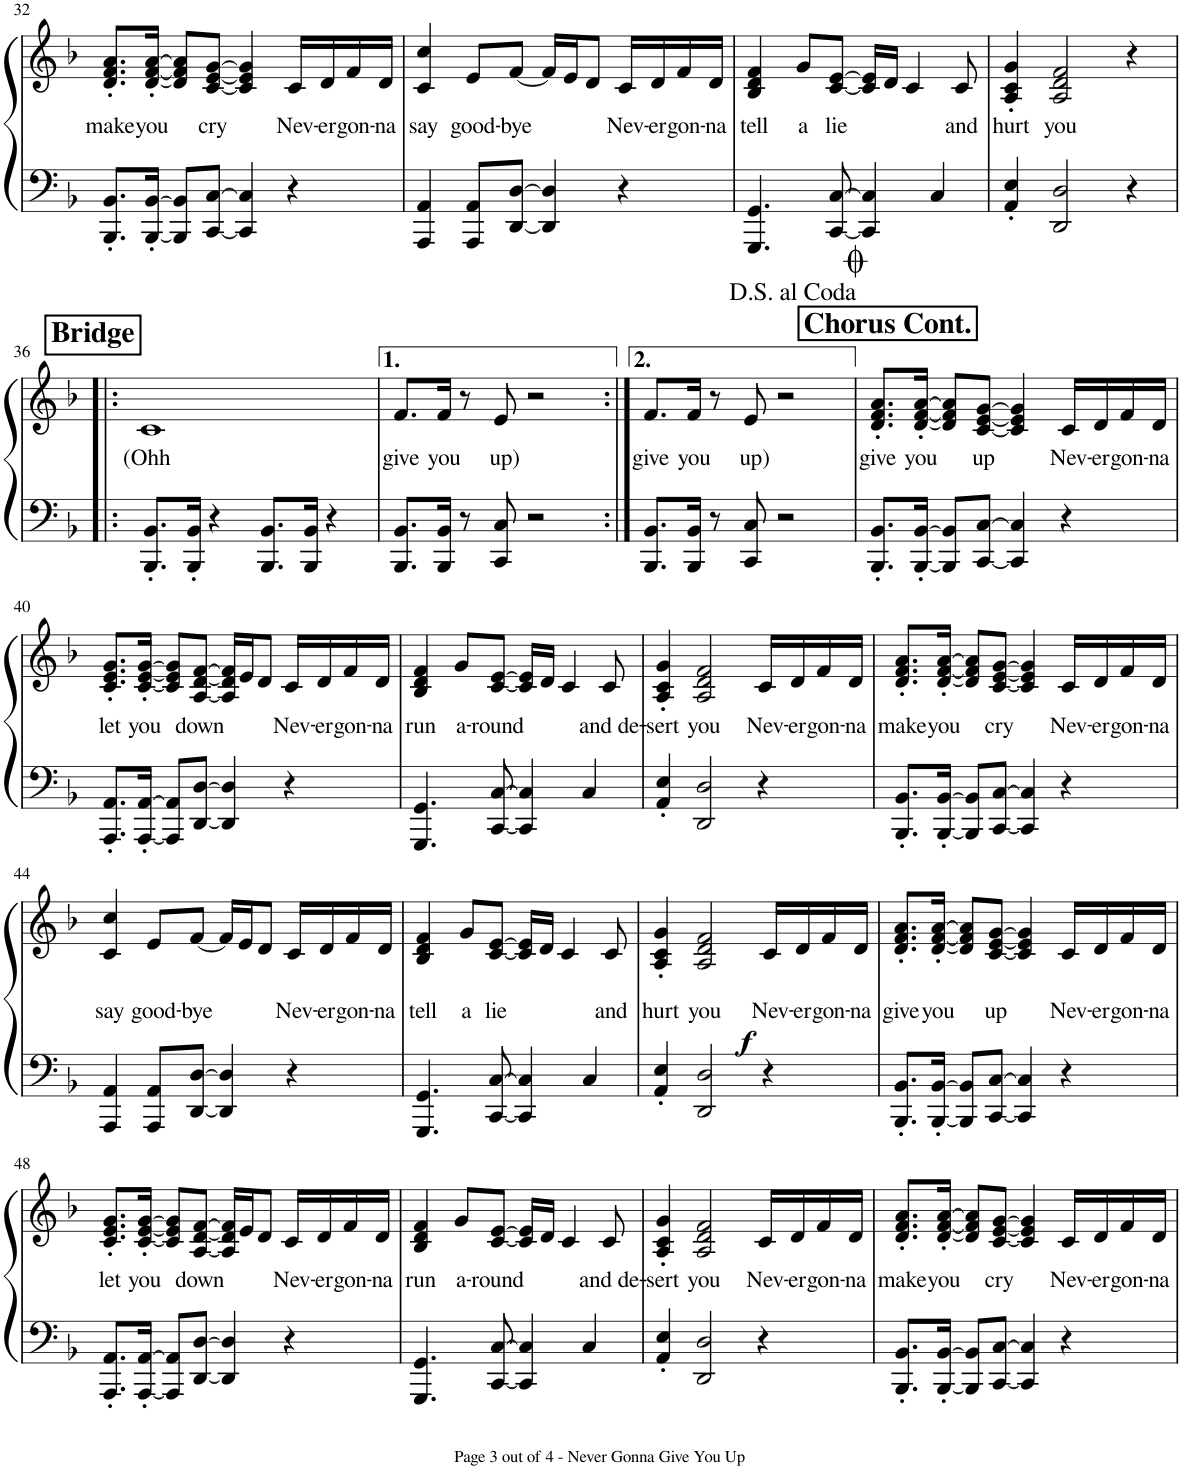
**kern	**kern	**text	**dynam
*part1	*part1	*part1	*part1
*staff2	*staff1	*staff1	*staff1/2
*I"Piano	*	*	*
*I'Pno.	*	*	*
!!LO:PB:g=z
*clefF4	*clefG2	*	*
*k[b-]	*k[b-]	*	*
*M4/4	*M4/4	*	*
=32	=32	=32	=32
!	!	!LO:LY:b	!
8.BBB-/' 8.BB-/'L	8.d/' 8.f/' 8.a/'L	make	.
!	!	!LO:LY:b	!
[16BBB-/' [16BB-/'Jk	[16d/' [16f/' [16a/'Jk	you	.
8BBB-/] 8BB-/]L	8d/] 8f/] 8a/]L	.	.
!	!	!LO:LY:b	!
[8CC/ [8C/J	[8c/ [8e/ [8g/J	cry	.
4CC/] 4C/]	4c/] 4e/] 4g/]	.	.
!	!	!LO:LY:b	!
4r	16c/LL	Nev-	.
!	!	!LO:LY:b	!
.	16d/	-er	.
!	!	!LO:LY:b	!
.	16f/	gon-	.
!	!	!LO:LY:b	!
.	16d/JJ	-na	.
=33	=33	=33	=33
!	!	!LO:LY:b	!
4AAA/ 4AA/	4c/ 4cc/	say	.
!	!	!LO:LY:b	!
8AAA/ 8AA/L	8e/L	good-	.
!	!	!LO:LY:b	!
[8DD/ [8D/J	[8f/J	-bye	.
4DD/] 4D/]	16f/LL]	.	.
.	16e/J	.	.
.	8d/J	.	.
!	!	!LO:LY:b	!
4r	16c/LL	Nev-	.
!	!	!LO:LY:b	!
.	16d/	-er	.
!	!	!LO:LY:b	!
.	16f/	gon-	.
!	!	!LO:LY:b	!
.	16d/JJ	-na	.
=34	=34	=34	=34
!	!	!LO:LY:b	!
4.GGG/ 4.GG/	4B-/ 4d/ 4f/	tell	.
!	!	!LO:LY:b	!
.	8g/L	a	.
!	!	!LO:LY:b	!
[8CC/ [8C/	[8c/ [8e/J	lie	.
4CC/] 4C/]	16c/] 16e/]LL	.	.
.	16d/JJ	.	.
.	4c/	.	.
4C/	.	.	.
!	!	!LO:LY:b	!
.	8c/	and	.
=35	=35	=35	=35
!	!	!LO:LY:b	!
4AA/' 4E/'	4A/' 4c/' 4g/'	hurt	.
!	!	!LO:LY:b	!
2DD/ 2D/	2A/ 2d/ 2f/	you	.
4r	4r	.	.
!!LO:LB:g=z
!!LO:REH:place=s1:a:B:cj:fs=14:t=Bridge
=36!|:	=36!|:	=36!|:	=36!|:
!	!	!LO:LY:b	!
8.BBB-/' 8.BB-/'L	1c	(Ohh	.
16BBB-/' 16BB-/'Jk	.	.	.
4r	.	.	.
8.BBB-/ 8.BB-/L	.	.	.
16BBB-/ 16BB-/Jk	.	.	.
4r	.	.	.
=37	=37	=37	=37
!	!	!LO:LY:b	!
8.BBB-/ 8.BB-/L	8.f/L	give	.
!	!	!LO:LY:b	!
16BBB-/ 16BB-/Jk	16f/Jk	you	.
8r	8r	.	.
!	!	!LO:LY:b	!
8CC/ 8C/	8e/	up)	.
2r	2r	.	.
=38:|!	=38:|!	=38:|!	=38:|!
!	!	!LO:LY:b	!
8.BBB-/ 8.BB-/L	8.f/L	give	.
!	!	!LO:LY:b	!
16BBB-/ 16BB-/Jk	16f/Jk	you	.
8r	8r	.	.
!	!	!LO:LY:b	!
8CC/ 8C/	8e/	up)	.
2r	2r	.	.
!!LO:REH:place=s1:a:B:cj:fs=14:t=Chorus Cont.
=39	=39	=39	=39
!	!	!LO:LY:b	!
8.BBB-/' 8.BB-/'L	8.d/' 8.f/' 8.a/'L	give	.
!	!	!LO:LY:b	!
[16BBB-/' [16BB-/'Jk	[16d/' [16f/' [16a/'Jk	you	.
8BBB-/] 8BB-/]L	8d/] 8f/] 8a/]L	.	.
!	!	!LO:LY:b	!
[8CC/ [8C/J	[8c/ [8e/ [8g/J	up	.
4CC/] 4C/]	4c/] 4e/] 4g/]	.	.
!	!	!LO:LY:b	!
4r	16c/LL	Nev-	.
!	!	!LO:LY:b	!
.	16d/	-er	.
!	!	!LO:LY:b	!
.	16f/	gon-	.
!	!	!LO:LY:b	!
.	16d/JJ	-na	.
!!LO:LB:g=z
=40	=40	=40	=40
!	!	!LO:LY:b	!
8.AAA/' 8.AA/'L	8.c/' 8.e/' 8.g/'L	let	.
!	!	!LO:LY:b	!
[16AAA/' [16AA/'Jk	[16c/' [16e/' [16g/'Jk	you	.
8AAA/] 8AA/]L	8c/] 8e/] 8g/]L	.	.
!	!	!LO:LY:b	!
[8DD/ [8D/J	[8A/ [8d/ [8f/J	down	.
4DD/] 4D/]	16A/] 16d/] 16f/]LL	.	.
.	16e/J	.	.
.	8d/J	.	.
!	!	!LO:LY:b	!
4r	16c/LL	Nev-	.
!	!	!LO:LY:b	!
.	16d/	-er	.
!	!	!LO:LY:b	!
.	16f/	gon-	.
!	!	!LO:LY:b	!
.	16d/JJ	-na	.
=41	=41	=41	=41
!	!	!LO:LY:b	!
4.GGG/ 4.GG/	4B-/ 4d/ 4f/	run	.
!	!	!LO:LY:b	!
.	8g/L	a-	.
!	!	!LO:LY:b	!
[8CC/ [8C/	[8c/ [8e/J	-round	.
4CC/] 4C/]	16c/] 16e/]LL	.	.
.	16d/JJ	.	.
.	4c/	.	.
4C/	.	.	.
!	!	!LO:LY:b	!
.	8c/	and de-	.
=42	=42	=42	=42
!	!	!LO:LY:b	!
4AA/' 4E/'	4A/' 4c/' 4g/'	-sert	.
!	!	!LO:LY:b	!
2DD/ 2D/	2A/ 2d/ 2f/	you	.
!	!	!LO:LY:b	!
4r	16c/LL	Nev-	.
!	!	!LO:LY:b	!
.	16d/	-er	.
!	!	!LO:LY:b	!
.	16f/	gon-	.
!	!	!LO:LY:b	!
.	16d/JJ	-na	.
=43	=43	=43	=43
!	!	!LO:LY:b	!
8.BBB-/' 8.BB-/'L	8.d/' 8.f/' 8.a/'L	make	.
!	!	!LO:LY:b	!
[16BBB-/' [16BB-/'Jk	[16d/' [16f/' [16a/'Jk	you	.
8BBB-/] 8BB-/]L	8d/] 8f/] 8a/]L	.	.
!	!	!LO:LY:b	!
[8CC/ [8C/J	[8c/ [8e/ [8g/J	cry	.
4CC/] 4C/]	4c/] 4e/] 4g/]	.	.
!	!	!LO:LY:b	!
4r	16c/LL	Nev-	.
!	!	!LO:LY:b	!
.	16d/	-er	.
!	!	!LO:LY:b	!
.	16f/	gon-	.
!	!	!LO:LY:b	!
.	16d/JJ	-na	.
!!LO:LB:g=z
=44	=44	=44	=44
!	!	!LO:LY:b	!
4AAA/ 4AA/	4c/ 4cc/	say	.
!	!	!LO:LY:b	!
8AAA/ 8AA/L	8e/L	good-	.
!	!	!LO:LY:b	!
[8DD/ [8D/J	[8f/J	-bye	.
4DD/] 4D/]	16f/LL]	.	.
.	16e/J	.	.
.	8d/J	.	.
!	!	!LO:LY:b	!
4r	16c/LL	Nev-	.
!	!	!LO:LY:b	!
.	16d/	-er	.
!	!	!LO:LY:b	!
.	16f/	gon-	.
!	!	!LO:LY:b	!
.	16d/JJ	-na	.
=45	=45	=45	=45
!	!	!LO:LY:b	!
4.GGG/ 4.GG/	4B-/ 4d/ 4f/	tell	.
!	!	!LO:LY:b	!
.	8g/L	a	.
!	!	!LO:LY:b	!
[8CC/ [8C/	[8c/ [8e/J	lie	.
4CC/] 4C/]	16c/] 16e/]LL	.	.
.	16d/JJ	.	.
.	4c/	.	.
4C/	.	.	.
!	!	!LO:LY:b	!
.	8c/	and	.
=46	=46	=46	=46
!	!	!LO:LY:b	!
4AA/' 4E/'	4A/' 4c/' 4g/'	hurt	.
!	!	!LO:LY:b	!
2DD/ 2D/	2A/ 2d/ 2f/	you	.
!	!	!LO:LY:b	!LO:DY:b
4r	16c/LL	Nev-	f
!	!	!LO:LY:b	!
.	16d/	-er	.
!	!	!LO:LY:b	!
.	16f/	gon-	.
!	!	!LO:LY:b	!
.	16d/JJ	-na	.
=47	=47	=47	=47
!	!	!LO:LY:b	!
8.BBB-/' 8.BB-/'L	8.d/' 8.f/' 8.a/'L	give	.
!	!	!LO:LY:b	!
[16BBB-/' [16BB-/'Jk	[16d/' [16f/' [16a/'Jk	you	.
8BBB-/] 8BB-/]L	8d/] 8f/] 8a/]L	.	.
!	!	!LO:LY:b	!
[8CC/ [8C/J	[8c/ [8e/ [8g/J	up	.
4CC/] 4C/]	4c/] 4e/] 4g/]	.	.
!	!	!LO:LY:b	!
4r	16c/LL	Nev-	.
!	!	!LO:LY:b	!
.	16d/	-er	.
!	!	!LO:LY:b	!
.	16f/	gon-	.
!	!	!LO:LY:b	!
.	16d/JJ	-na	.
!!LO:LB:g=z
=48	=48	=48	=48
!	!	!LO:LY:b	!
8.AAA/' 8.AA/'L	8.c/' 8.e/' 8.g/'L	let	.
!	!	!LO:LY:b	!
[16AAA/' [16AA/'Jk	[16c/' [16e/' [16g/'Jk	you	.
8AAA/] 8AA/]L	8c/] 8e/] 8g/]L	.	.
!	!	!LO:LY:b	!
[8DD/ [8D/J	[8A/ [8d/ [8f/J	down	.
4DD/] 4D/]	16A/] 16d/] 16f/]LL	.	.
.	16e/J	.	.
.	8d/J	.	.
!	!	!LO:LY:b	!
4r	16c/LL	Nev-	.
!	!	!LO:LY:b	!
.	16d/	-er	.
!	!	!LO:LY:b	!
.	16f/	gon-	.
!	!	!LO:LY:b	!
.	16d/JJ	-na	.
=49	=49	=49	=49
!	!	!LO:LY:b	!
4.GGG/ 4.GG/	4B-/ 4d/ 4f/	run	.
!	!	!LO:LY:b	!
.	8g/L	a-	.
!	!	!LO:LY:b	!
[8CC/ [8C/	[8c/ [8e/J	-round	.
4CC/] 4C/]	16c/] 16e/]LL	.	.
.	16d/JJ	.	.
.	4c/	.	.
4C/	.	.	.
!	!	!LO:LY:b	!
.	8c/	and de-	.
=50	=50	=50	=50
!	!	!LO:LY:b	!
4AA/' 4E/'	4A/' 4c/' 4g/'	-sert	.
!	!	!LO:LY:b	!
2DD/ 2D/	2A/ 2d/ 2f/	you	.
!	!	!LO:LY:b	!
4r	16c/LL	Nev-	.
!	!	!LO:LY:b	!
.	16d/	-er	.
!	!	!LO:LY:b	!
.	16f/	gon-	.
!	!	!LO:LY:b	!
.	16d/JJ	-na	.
=51	=51	=51	=51
!	!	!LO:LY:b	!
8.BBB-/' 8.BB-/'L	8.d/' 8.f/' 8.a/'L	make	.
!	!	!LO:LY:b	!
[16BBB-/' [16BB-/'Jk	[16d/' [16f/' [16a/'Jk	you	.
8BBB-/] 8BB-/]L	8d/] 8f/] 8a/]L	.	.
!	!	!LO:LY:b	!
[8CC/ [8C/J	[8c/ [8e/ [8g/J	cry	.
4CC/] 4C/]	4c/] 4e/] 4g/]	.	.
!	!	!LO:LY:b	!
4r	16c/LL	Nev-	.
!	!	!LO:LY:b	!
.	16d/	-er	.
!	!	!LO:LY:b	!
.	16f/	gon-	.
!	!	!LO:LY:b	!
.	16d/JJ	-na	.
=	=	=	=
*-	*-	*-	*-
